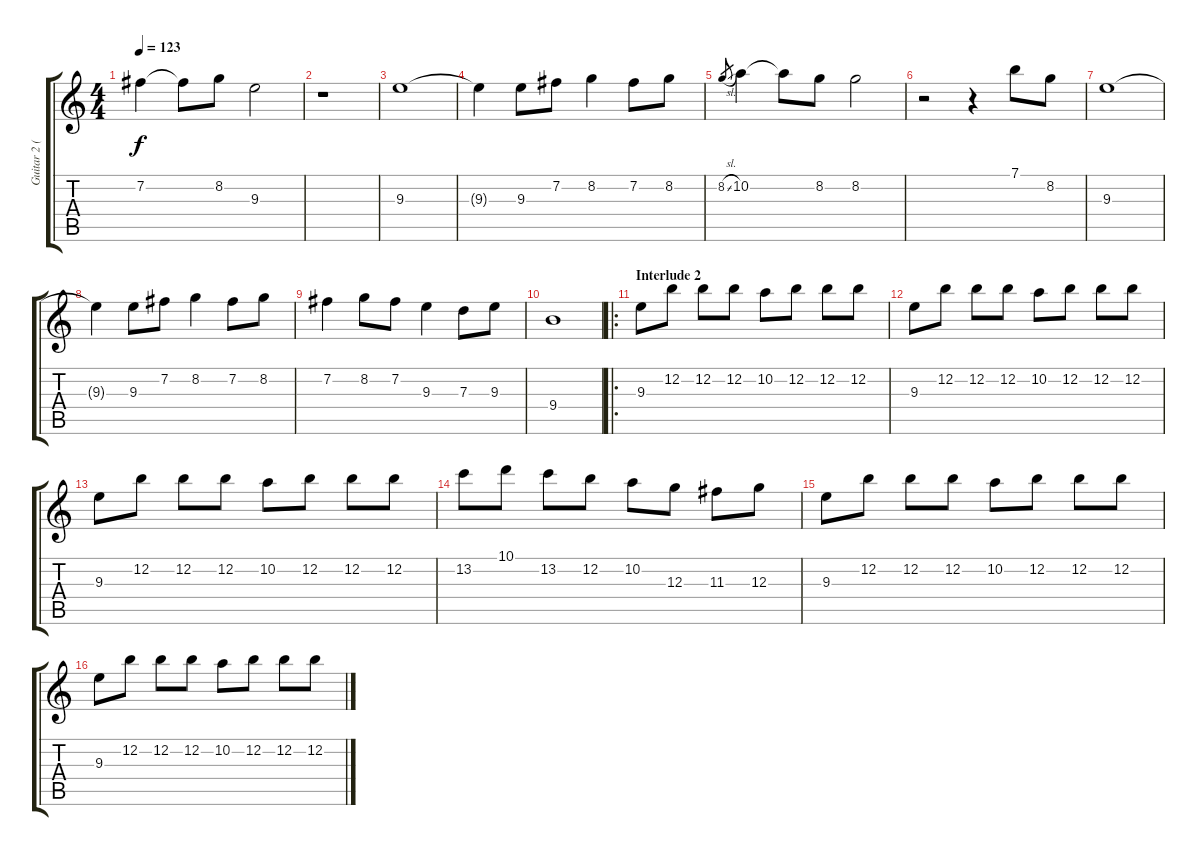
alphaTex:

\track ("Guitar 2 (clean)" "Guitar 2 (") {instrument electricguitarjazz}
\staff {score tabs}
\tuning (E4 B3 G3 D3 A2 E2) {hide}
\ts (4 4)
\tempo 123
\clef g2
\ks c
7.2.4{dy f} 7.2{t}.8 8.2.8 9.3.2 |
r.1 |
9.3.1 |
9.3{t}.4 9.3.8 7.2.8 8.2.4 7.2.8 8.2.8 |
8.2{sl}.8{gr} 10.2.4 10.2{t}.8 8.2.8 8.2.2 |
r.2 r.4 7.1.8 8.2.8 |
9.3.1 |
9.3{t}.4 9.3.8 7.2.8 8.2.4 7.2.8 8.2.8 |
7.2.4 8.2.8 7.2.8 9.3.4 7.3.8 9.3.8 |
9.4.1 |
\ro
\section ("" "Interlude 2")
9.3.8{volume 10} 12.2.8 12.2.8 12.2.8 10.2.8 12.2.8 12.2.8 12.2.8 |
9.3.8 12.2.8 12.2.8 12.2.8 10.2.8 12.2.8 12.2.8 12.2.8 |
9.3.8 12.2.8 12.2.8 12.2.8 10.2.8 12.2.8 12.2.8 12.2.8 |
13.2.8 10.1.8 13.2.8 12.2.8 10.2.8 12.3.8 11.3.8 12.3.8 |
9.3.8 12.2.8 12.2.8 12.2.8 10.2.8 12.2.8 12.2.8 12.2.8 |
9.3.8 12.2.8 12.2.8 12.2.8 10.2.8 12.2.8 12.2.8 12.2.8
